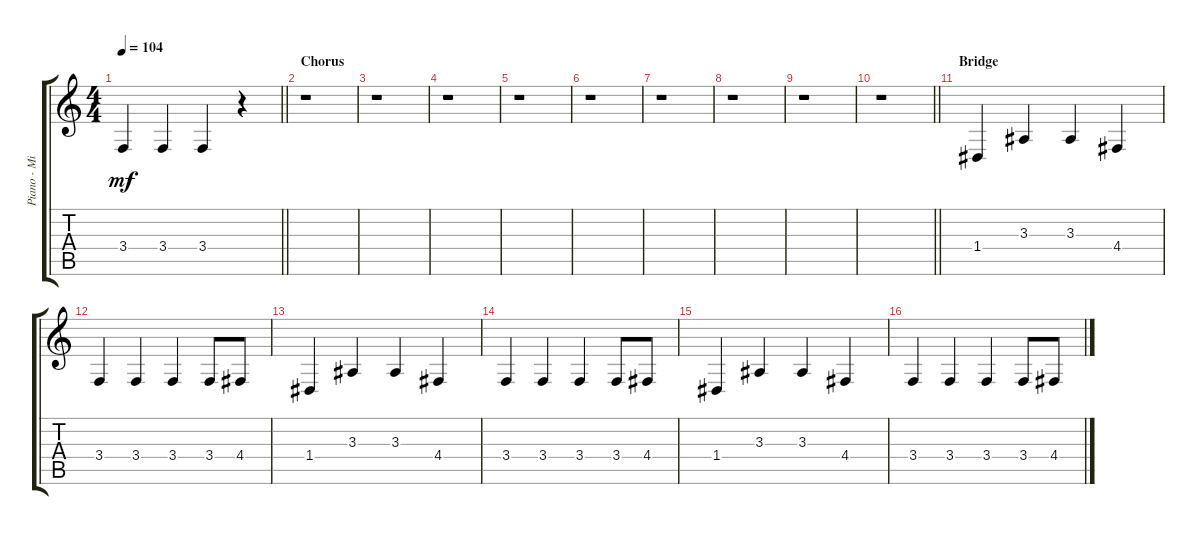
\track ("Piano - Mike Shinoda" "Piano - Mi") {instrument brightacousticpiano}
\staff {score tabs}
\tuning (E4 B3 G3 D3 A2 E2) {hide}
\ts (4 4)
\tempo 104
\clef g2
\barLineRight lightlight
\ks c
3.4.4{dy mf} 3.4.4 3.4.4 r.4 |
\section ("" "Chorus")
r.1 |
r.1 |
r.1 |
r.1 |
r.1 |
r.1 |
r.1 |
r.1 |
\barLineRight lightlight
r.1 |
\section ("" "Bridge")
1.4.4 3.3.4 3.3.4 4.4.4 |
3.4.4 3.4.4 3.4.4 3.4.8 4.4.8 |
1.4.4 3.3.4 3.3.4 4.4.4 |
3.4.4 3.4.4 3.4.4 3.4.8 4.4.8 |
1.4.4 3.3.4 3.3.4 4.4.4 |
3.4.4 3.4.4 3.4.4 3.4.8 4.4.8
